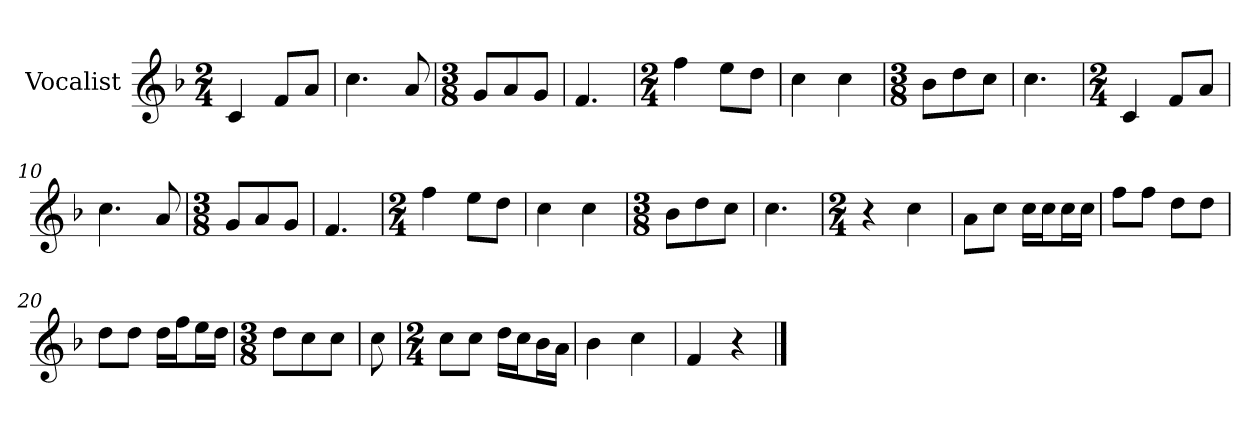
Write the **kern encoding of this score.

**kern
*part1
*staff1
*I"Vocalist
*k[b-]
*F:
*M2/4
=1
4c
8fL
8aJ
=2
4.cc
8a
=3
*M3/8
8gL
8a
8gJ
=4
4.f
=5
*M2/4
4ff
8eeL
8ddJ
=6
4cc
4cc
=7
*M3/8
8b-L
8dd
8ccJ
=8
4.cc
=9
*M2/4
4c
8fL
8aJ
=10
4.cc
8a
=11
*M3/8
8gL
8a
8gJ
=12
4.f
=13
*M2/4
4ff
8eeL
8ddJ
=14
4cc
4cc
=15
*M3/8
8b-L
8dd
8ccJ
=16
4.cc
=17
*M2/4
4r
4cc
=18
8aL
8ccJ
16ccLL
16ccJ
16ccL
16ccJJ
=19
8ffL
8ffJ
8ddL
8ddJ
=20
8ddL
8ddJ
16ddLL
16ffJ
16eeL
16ddJJ
=21
*M3/8
8ddL
8cc
8ccJ
=22
8cc
=23
*M2/4
8ccL
8ccJ
16ddLL
16ccJ
16b-L
16aJJ
=24
4b-
4cc
=25
4f
4r
==
*-
